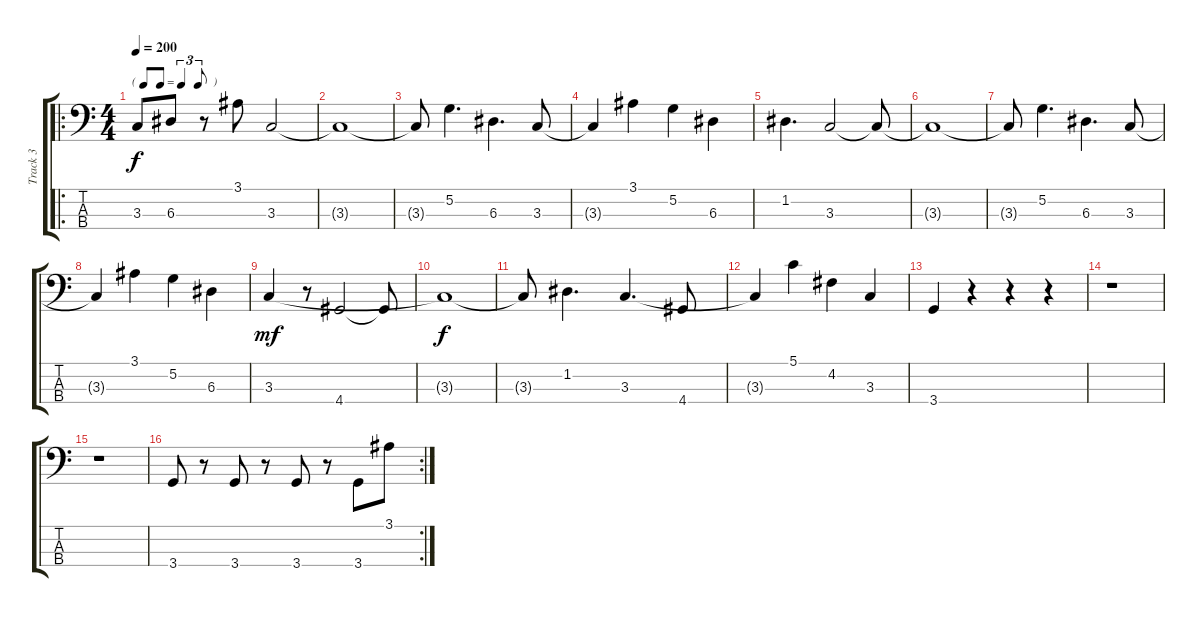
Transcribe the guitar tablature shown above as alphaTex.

\track ("Track 3" "Track 3") {instrument electricbassfinger}
\staff {score tabs}
\tuning (G2 D2 A1 E1) {hide}
\ro
\ts (4 4)
\tf triplet8th
\tempo 200
\clef f4
\ks c
3.3.8{dy f instrument electricbassfinger} 6.3.8 r.8 3.1.8 3.3.2 |
3.3{t}.1 |
3.3{t}.8 5.2.4{d} 6.3.4{d} 3.3.8 |
3.3{t}.4 3.1.4 5.2.4 6.3.4 |
1.2.4{d} 3.3.2 3.3{t}.8 |
3.3{t}.1 |
3.3{t}.8 5.2.4{d} 6.3.4{d} 3.3.8 |
3.3{t}.4 3.1.4 5.2.4 6.3.4 |
3.3.4{dy mf} r.8 4.4.2 4.4{t}.8 |
3.3{t}.1{dy f} |
3.3{t}.8 1.2.4{d} 3.3.4{d} 4.4.8 |
3.3{t}.4 5.1.4 4.2.4 3.3.4 |
3.4.4 r.4 r.4 r.4 |
r.1 |
r.1 |
\rc 2
3.4.8 r.8 3.4.8 r.8 3.4.8 r.8 3.4.8 3.1.8
